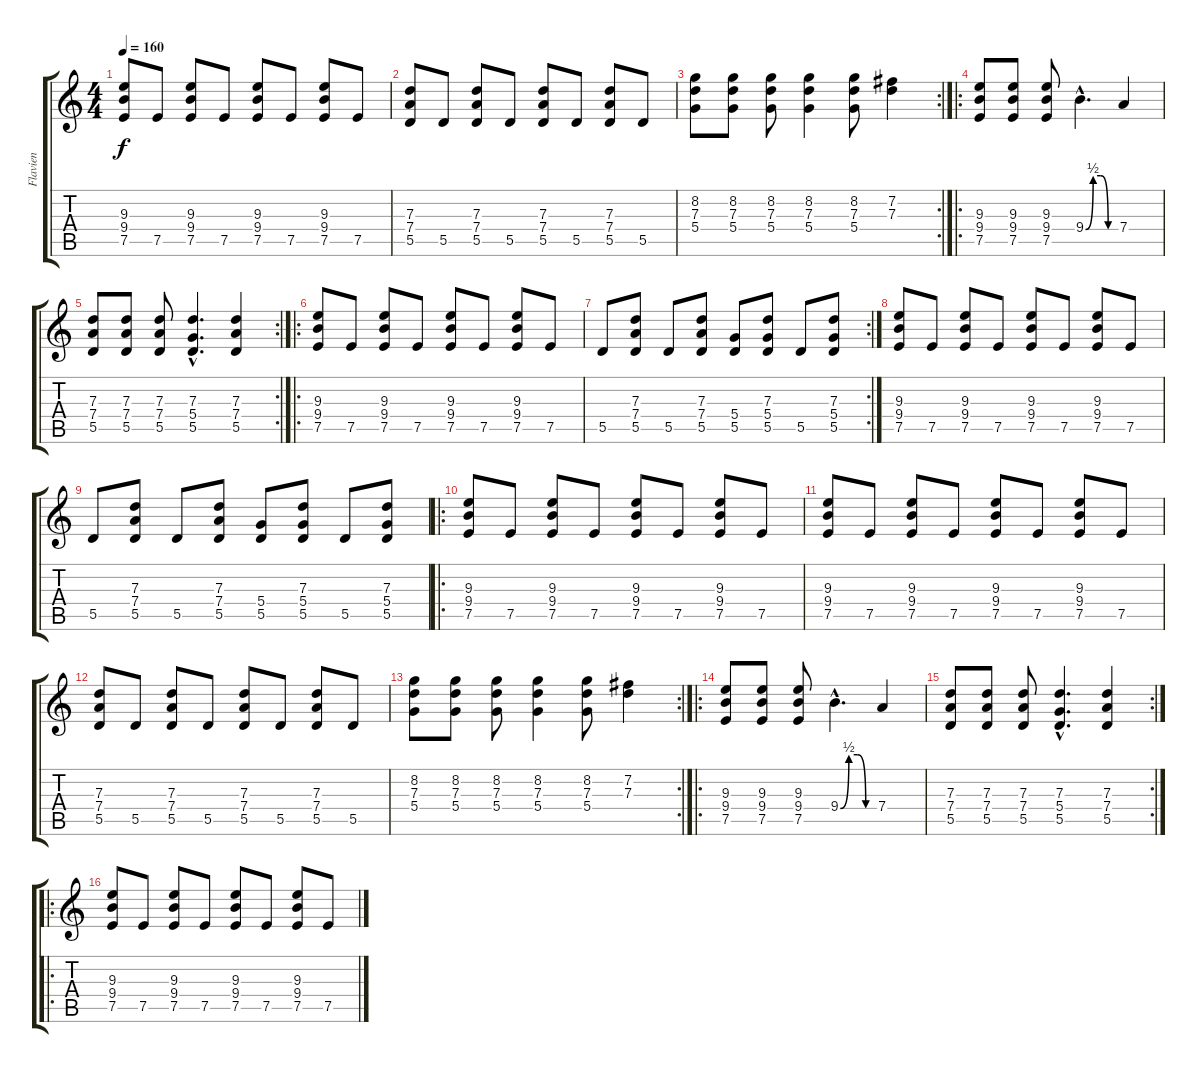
\track ("Flavien" "Flavien") {instrument overdrivenguitar}
\staff {score tabs}
\tuning (E4 B3 G3 D3 A2 E2) {hide}
\ts (4 4)
\tempo 160
\clef g2
\ks c
(9.3 9.4 7.5).8{dy f} 7.5.8 (9.3 9.4 7.5).8 7.5.8 (9.3 9.4 7.5).8 7.5.8 (9.3 9.4 7.5).8 7.5.8 |
(7.3 7.4 5.5).8 5.5.8 (7.3 7.4 5.5).8 5.5.8 (7.3 7.4 5.5).8 5.5.8 (7.3 7.4 5.5).8 5.5.8 |
\rc 2
(8.2 7.3 5.4).8 (8.2 7.3 5.4).8 (8.2 7.3 5.4).8 (8.2 7.3 5.4).4 (8.2 7.3 5.4).8 (7.2 7.3).4 |
\ro
(9.3 9.4 7.5).8 (9.3 9.4 7.5).8 (9.3 9.4 7.5).8 9.4{be (custom 0 0 15 2 30 2 45 0 60 0) hac}.4{d} 7.4.4 |
\rc 2
(7.3 7.4 5.5).8 (7.3 7.4 5.5).8 (7.3 7.4 5.5).8 (7.3{hac} 5.4{hac} 5.5{hac}).4{d} (7.3 7.4 5.5).4 |
\ro
(9.3 9.4 7.5).8 7.5.8 (9.3 9.4 7.5).8 7.5.8 (9.3 9.4 7.5).8 7.5.8 (9.3 9.4 7.5).8 7.5.8 |
\rc 2
5.5.8 (7.3 7.4 5.5).8 5.5.8 (7.3 7.4 5.5).8 (5.4 5.5).8 (7.3 5.4 5.5).8 5.5.8 (7.3 5.4 5.5).8 |
(9.3 9.4 7.5).8 7.5.8 (9.3 9.4 7.5).8 7.5.8 (9.3 9.4 7.5).8 7.5.8 (9.3 9.4 7.5).8 7.5.8 |
5.5.8 (7.3 7.4 5.5).8 5.5.8 (7.3 7.4 5.5).8 (5.4 5.5).8 (7.3 5.4 5.5).8 5.5.8 (7.3 5.4 5.5).8 |
\ro
(9.3 9.4 7.5).8 7.5.8 (9.3 9.4 7.5).8 7.5.8 (9.3 9.4 7.5).8 7.5.8 (9.3 9.4 7.5).8 7.5.8 |
(9.3 9.4 7.5).8 7.5.8 (9.3 9.4 7.5).8 7.5.8 (9.3 9.4 7.5).8 7.5.8 (9.3 9.4 7.5).8 7.5.8 |
(7.3 7.4 5.5).8 5.5.8 (7.3 7.4 5.5).8 5.5.8 (7.3 7.4 5.5).8 5.5.8 (7.3 7.4 5.5).8 5.5.8 |
\rc 2
(8.2 7.3 5.4).8 (8.2 7.3 5.4).8 (8.2 7.3 5.4).8 (8.2 7.3 5.4).4 (8.2 7.3 5.4).8 (7.2 7.3).4 |
\ro
(9.3 9.4 7.5).8 (9.3 9.4 7.5).8 (9.3 9.4 7.5).8 9.4{be (custom 0 0 15 2 30 2 45 0 60 0) hac}.4{d} 7.4.4 |
\rc 2
(7.3 7.4 5.5).8 (7.3 7.4 5.5).8 (7.3 7.4 5.5).8 (7.3{hac} 5.4{hac} 5.5{hac}).4{d} (7.3 7.4 5.5).4 |
\ro
(9.3 9.4 7.5).8 7.5.8 (9.3 9.4 7.5).8 7.5.8 (9.3 9.4 7.5).8 7.5.8 (9.3 9.4 7.5).8 7.5.8
